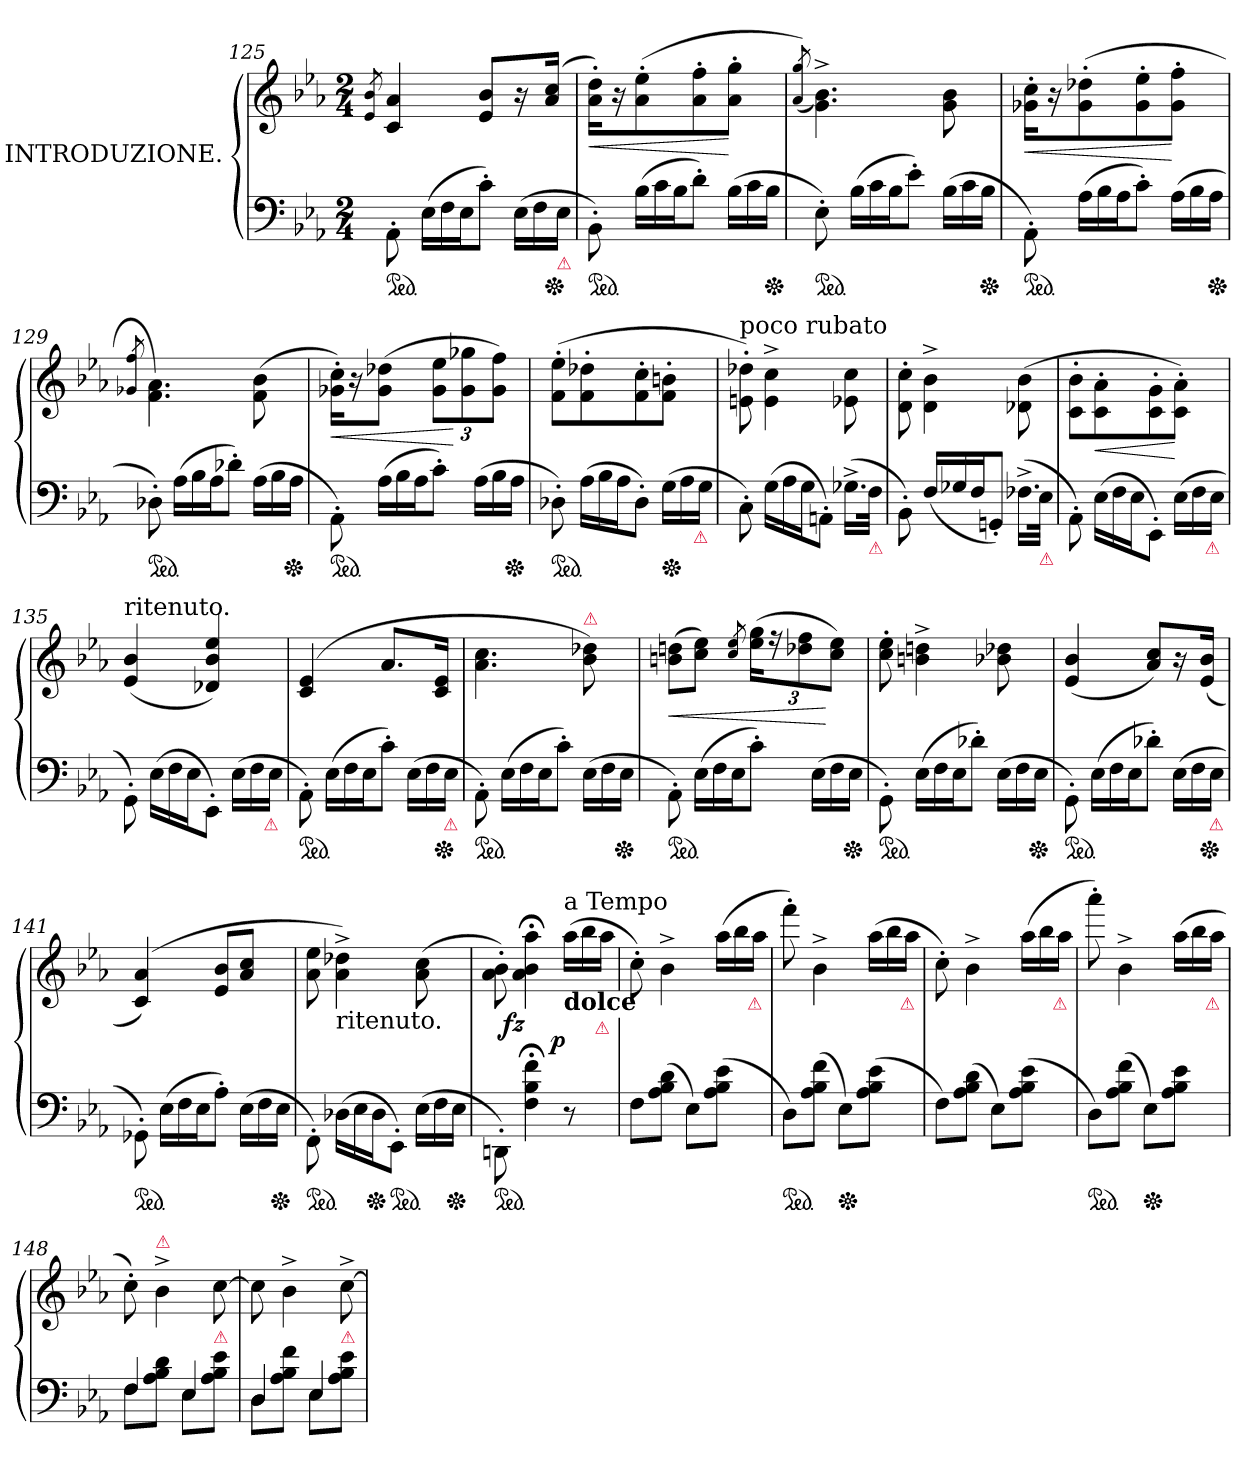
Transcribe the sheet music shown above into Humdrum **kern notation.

**kern	**kern	**dynam
*part1	*part1	*part1
*staff2	*staff1	*staff1/2
*I"INTRODUZIONE.	*	*
*clefF4	*clefG2	*
*k[b-e-a-]	*k[b-e-a-]	*
*M2/4	*M2/4	*
=125	=125	=125
.	8qe-/ 8qb-/	.
*ped	*	*
8AA-'>\	4c 4a-	.
*Xtuplet	*	*
(>24E-LL	.	.
24F	.	.
24E-J	.	.
8c'>J)	8e- 8b-L	.
(>24E-\LL	16r	.
24F	.	.
*Xped	*	*
.	(>16a- 16ccJk	.
!LO:TX:b:color=crimson:t=⚠	!	!
24E-JJ	.	.
=126	=126	=126
*ped	*	*
8BB-'>\)	16a-'> 16dd'>KL)	<
.	16r	.
(>24B-LL	(>8a-'> 8ee-'>	.
24c	.	.
24B-J	.	.
8d'>J)	8a-'> 8ff'>	.
(>24B-\LL	8a-'> 8gg'>J	[
24c	.	.
!LO:TX:b:color=crimson:t=⚠	!	!
*Xped	*	*
24B-JJ	.	.
=127	=127	=127
.	(>8qa-/ 8qgg/)	.
*ped	*	*
8E-'>\)	4.g^<\ 4.b-^<\)	.
(>24B-LL	.	.
24c	.	.
24B-J	.	.
8e-'>J)	.	.
(>24B-\LL	8g\ 8b-\	.
24c	.	.
!LO:TX:b:color=crimson:t=⚠	!	!
*Xped	*	*
24B-JJ	.	.
=128	=128	=128
*ped	*	*
8AA-'>\)	16g-X'> 16cc'>KL	<
.	16r	.
(>24A-LL	(>8g-'> 8dd-X'>	.
24B-	.	.
24A-J	.	.
8c'>J)	8g-'> 8ee-'>	.
(>24A-\LL	8g-'> 8ff'>J	[
24B-	.	.
!LO:TX:b:color=crimson:t=⚠	!	!
*Xped	*	*
24A-JJ	.	.
=129	=129	=129
.	8qg-X/ 8qff/	.
*ped	*	*
8D-X'>\)	4.f\ 4.a-\)	.
(>24A-LL	.	.
24B-	.	.
24A-J	.	.
8d-X'>J)	.	.
(>24A-\LL	(>8f\ 8b-\	.
24B-	.	.
!LO:TX:b:color=crimson:t=⚠	!	!
*Xped	*	*
24A-JJ	.	.
=130	=130	=130
*ped	*	*
8AA-'>\)	16g-X'>\ 16cc'>\KL)	<
.	16r	.
(>24A-LL	(>8g- 8dd-XJ	.
24B-	.	.
24A-J	.	.
8c'>J)	12g- 12ee-L	.
.	12g- 12gg-X	[
(>24A-\LL	.	.
24B-	12g- 12ffJ)	.
!LO:TX:b:color=crimson:t=⚠	!	!
*Xped	*	*
24A-JJ	.	.
=131	=131	=131
*ped	*	*
8D-X'>\)	(>8f'>\ 8ee-'>\L	.
(>24A-LL	8f'> 8dd-X'>	.
24B-	.	.
24A-J	.	.
8D-'>J)	8f'> 8cc'>	.
*Xped	*	*
(>24G\LL	8f'> 8bn'>J	.
24A-	.	.
!LO:TX:b:color=crimson:t=⚠	!	!
24GJJ	.	.
=132	=132	=132
!	!LO:TX:a:t=poco rubato	!
8C'>\)	8en'>\ 8dd-X'>\)	.
(>24GLL	4e^>\ 4cc^>\	.
24A-	.	.
24GJ	.	.
8AAn'>J)	.	.
(>16.G-X^>LL	8e-X\ 8cc\	.
!LO:TX:b:color=crimson:t=⚠	!	!
32FJJk	.	.
=133	=133	=133
8BB-'>\)	8d'>\ 8cc'>\	.
(>24FLL	4d^>\ 4b-^>\	.
24G-X	.	.
24FJ	.	.
8GGn'>J)	.	.
(>16.F-X^>\LL	(>8d-X\ 8b-\	.
!LO:TX:b:color=crimson:t=⚠	!	!
32E-JJk	.	.
=134	=134	=134
8AA-'>\)	8c'>\ 8b-'>\L	.
(>24E-\LL	8c'> 8a-'>	<
24F	.	.
24E-J	.	.
8EE-'>J)	8c'> 8g'>	.
(>24E-\LL	8c'> 8a-'>J)	[
24F	.	.
!LO:TX:b:color=crimson:t=⚠	!	!
24E-JJ	.	.
=135	=135	=135
!	!LO:TX:a:t=ritenuto.	!
8GG'>\)	(>4e- 4b-	.
(>24E-\LL	.	.
24F	.	.
24E-J	.	.
8EE-'>J)	4d-X 4b- 4ee-)	.
(>24E-\LL	.	.
24F	.	.
!LO:TX:b:color=crimson:t=⚠	!	!
24E-JJ	.	.
=136	=136	=136
*ped	*	*
8AA-'>\)	(>4c 4e-	.
(>24E-LL	.	.
24F	.	.
24E-J	.	.
8c'>J)	8.a-L	.
(>24E-\LL	.	.
24F	.	.
*Xped	*	*
.	16c 16e-Jk	.
!LO:TX:b:color=crimson:t=⚠	!	!
24E-JJ	.	.
=137	=137	=137
*ped	*	*
8AA-'>\)	4.a- 4.cc	.
(>24E-LL	.	.
24F	.	.
24E-J	.	.
8c'>J)	.	.
!	!LO:TX:a:color=crimson:t=⚠	!
(>24E-\LL	8b- 8dd-X)	.
24F	.	.
!LO:TX:b:color=crimson:t=⚠	!	!
*Xped	*	*
24E-JJ	.	.
=138	=138	=138
*ped	*	*
8AA-'>\)	(>8bn 8ddnL	<
(>24E-LL	8cc 8ee-J)	.
24F	.	.
24E-J	.	.
.	8qcc/ 8qee-/	.
8c'>J)	(>24ee- 24ggKL	.
.	24rff	.
.	12dd-X 12ff	.
(>24E-\LL	.	.
24F	12cc 12ee-J)	[
!LO:TX:b:color=crimson:t=⚠	!	!
*Xped	*	*
24E-JJ	.	.
=139	=139	=139
*ped	*	*
8GG'>\)	8cc'> 8ee-'>	.
(>24E-LL	4bn^> 4ddn^>	.
24F	.	.
24E-J	.	.
8d-X'>J)	.	.
(>24E-\LL	8b-X 8dd-X	.
24F	.	.
!LO:TX:b:color=crimson:t=⚠	!	!
*Xped	*	*
24E-JJ	.	.
=140	=140	=140
*ped	*	*
8GG'>\)	(<4e- 4b-	.
(>24E-LL	.	.
24F	.	.
24E-J	.	.
8d-X'>J)	8a- 8ccL)	.
(>24E-\LL	16r	.
24F	.	.
*Xped	*	*
.	(<16e- 16b-Jk	.
!LO:TX:b:color=crimson:t=⚠	!	!
24E-JJ	.	.
=141	=141	=141
*ped	*	*
8GG-X'>\)	(>4c 4a-)	.
(>24E-LL	.	.
24F	.	.
24E-J	.	.
8A-'>J)	8e- 8b-L	.
(>24E-\LL	8a- 8ccJ	.
24F	.	.
!LO:TX:b:color=crimson:t=⚠	!	!
*Xped	*	*
24E-JJ	.	.
=142	=142	=142
*ped	*	*
8FF'>\)	8a- 8ee-	.
!	!LO:TX:b:t=ritenuto.	!
(>24D-X\LL	4a-^> 4dd-X^>)	.
24E-	.	.
*Xped	*	*
24D-J	.	.
*ped	*	*
8EE-'>J)	.	.
(>24E-\LL	(8a- 8cc	.
24F	.	.
!LO:TX:b:color=crimson:t=⚠	!	!
*Xped	*	*
24E-JJ	.	.
=143	=143	=143
*ped	*	*
8DDn'>\)	8a-'>\ 8b-'>\)	.
!	!	!LO:DY:rj
4F;< 4B-;< 4f;<	4a-;< 4b-;< 4aa-;<	fz
*	*Xtuplet	*
!	!LO:TX:b:B:t=dolce	!
!	!LO:TX:a:t=a Tempo	!
!	!	!LO:DY:rj
8r	(>24aa-LL	p
.	24bb-	.
!	!LO:TX:b:color=crimson:t=⚠	!
.	24aa-JJ	.
=144	=144	=144
8FL	8cc'>)	.
(>8A- 8B- 8dJ	4b-^>	.
8E-L)	.	.
(>8A- 8B- 8e-J	(>24aa-LL	.
.	24bb-	.
!	!LO:TX:b:color=crimson:t=⚠	!
.	24aa-JJ	.
=145	=145	=145
*ped	*	*
8DL)	8fff'>)	.
(>8A- 8B- 8fJ	4b-^>	.
*Xped	*	*
8E-L)	.	.
(>8A- 8B- 8e-J	(>24aa-LL	.
.	24bb-	.
!	!LO:TX:b:color=crimson:t=⚠	!
.	24aa-JJ	.
=146	=146	=146
8FL)	8cc'>)	.
(>8A- 8B- 8dJ	4b-^>	.
8E-L)	.	.
(>8A- 8B- 8e-J	(>24aa-LL	.
.	24bb-	.
!	!LO:TX:b:color=crimson:t=⚠	!
.	24aa-JJ	.
=147	=147	=147
*ped	*	*
8DL)	8aaa-'>)	.
(>8A- 8B- 8fJ	4b-^>	.
*Xped	*	*
8E-L)	.	.
8A- 8B- 8e-J	(>24aa-LL	.
.	24bb-	.
!	!LO:TX:b:color=crimson:t=⚠	!
.	24aa-JJ	.
=148	=148	=148
*^	*	*
4F	8FL	8cc'>)	.
!	!	!LO:TX:a:color=crimson:t=⚠	!
.	8A- 8B- 8dJ	4b-^>	.
4E-	8E-L	.	.
!	!	!LO:TX:b:color=crimson:t=⚠	!
.	8A- 8B- 8e-J	[8cc	.
=149	=149	=149	=149
4D	8DL	8cc]	.
.	8A- 8B- 8fJ	4b-^>	.
4E-	8E-L	.	.
!	!	!LO:TX:b:color=crimson:t=⚠	!
.	8A- 8B- 8e-J	[8cc^>	.
*v	*v	*	*
=	=	=
*-	*-	*-
